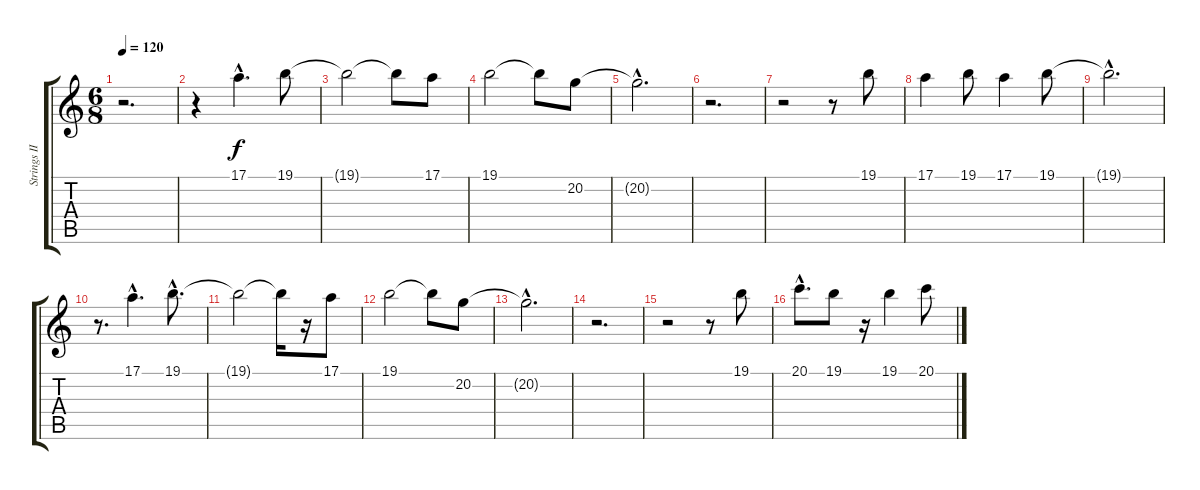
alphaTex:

\track ("Strings II" "Strings II") {instrument synthstrings1}
\staff {score tabs}
\tuning (E4 B3 G3 D3 A2 E2) {hide}
\ts (6 8)
\tempo 120
\clef g2
\ks c
r.2{d dy f} |
r.4 17.1{hac}.4{d} 19.1.8 |
19.1{t}.2 19.1{t}.8 17.1.8 |
19.1.2 19.1{t}.8 20.2.8 |
20.2{hac t}.2{d} |
r.2{d} |
r.2 r.8 19.1.8 |
17.1.4 19.1.8 17.1.4 19.1.8 |
19.1{hac t}.2{d} |
r.8{d} 17.1{hac}.4{d} 19.1{hac}.8{d} |
19.1{t}.2 19.1{t}.16 r.16 17.1.8 |
19.1.2 19.1{t}.8 20.2.8 |
20.2{hac t}.2{d} |
r.2{d} |
r.2 r.8 19.1.8 |
20.1{hac}.8{d} 19.1.8 r.16 19.1.4 20.1.8
